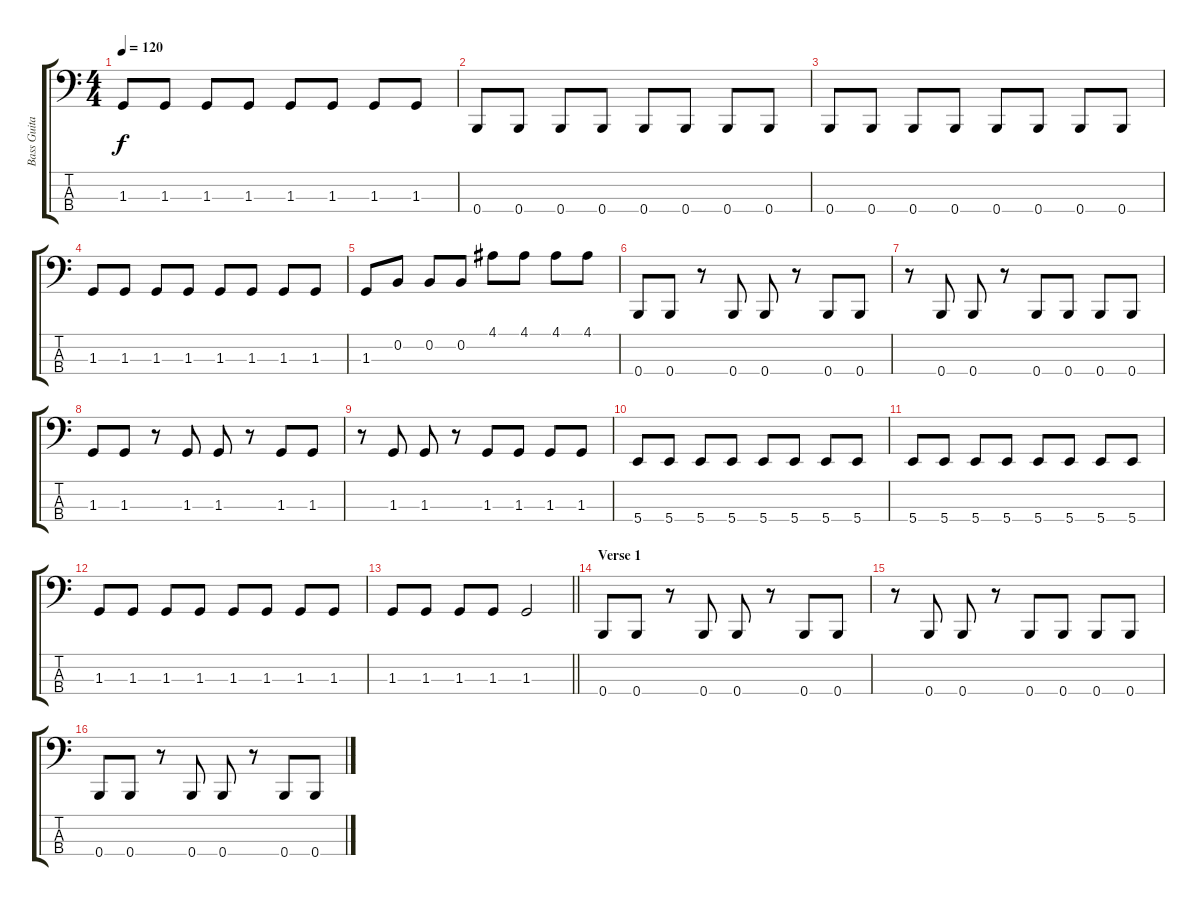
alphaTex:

\track ("Bass Guitar" "Bass Guita") {instrument electricbassfinger}
\staff {score tabs}
\tuning (Gb2 B1 Gb1 B0) {hide}
\ts (4 4)
\tempo 120
\clef f4
\ks c
1.3.8{dy f} 1.3.8 1.3.8 1.3.8 1.3.8 1.3.8 1.3.8 1.3.8 |
0.4.8 0.4.8 0.4.8 0.4.8 0.4.8 0.4.8 0.4.8 0.4.8 |
0.4.8 0.4.8 0.4.8 0.4.8 0.4.8 0.4.8 0.4.8 0.4.8 |
1.3.8 1.3.8 1.3.8 1.3.8 1.3.8 1.3.8 1.3.8 1.3.8 |
1.3.8 0.2.8 0.2.8 0.2.8 4.1.8 4.1.8 4.1.8 4.1.8 |
0.4.8 0.4.8 r.8 0.4.8 0.4.8 r.8 0.4.8 0.4.8 |
r.8 0.4.8 0.4.8 r.8 0.4.8 0.4.8 0.4.8 0.4.8 |
1.3.8 1.3.8 r.8 1.3.8 1.3.8 r.8 1.3.8 1.3.8 |
r.8 1.3.8 1.3.8 r.8 1.3.8 1.3.8 1.3.8 1.3.8 |
5.4.8 5.4.8 5.4.8 5.4.8 5.4.8 5.4.8 5.4.8 5.4.8 |
5.4.8 5.4.8 5.4.8 5.4.8 5.4.8 5.4.8 5.4.8 5.4.8 |
1.3.8 1.3.8 1.3.8 1.3.8 1.3.8 1.3.8 1.3.8 1.3.8 |
\barLineRight lightlight
1.3.8 1.3.8 1.3.8 1.3.8 1.3.2 |
\section ("" "Verse 1")
0.4.8{volume 9} 0.4.8 r.8 0.4.8 0.4.8 r.8 0.4.8 0.4.8 |
r.8 0.4.8 0.4.8 r.8 0.4.8 0.4.8 0.4.8 0.4.8 |
0.4.8 0.4.8 r.8 0.4.8 0.4.8 r.8 0.4.8 0.4.8
